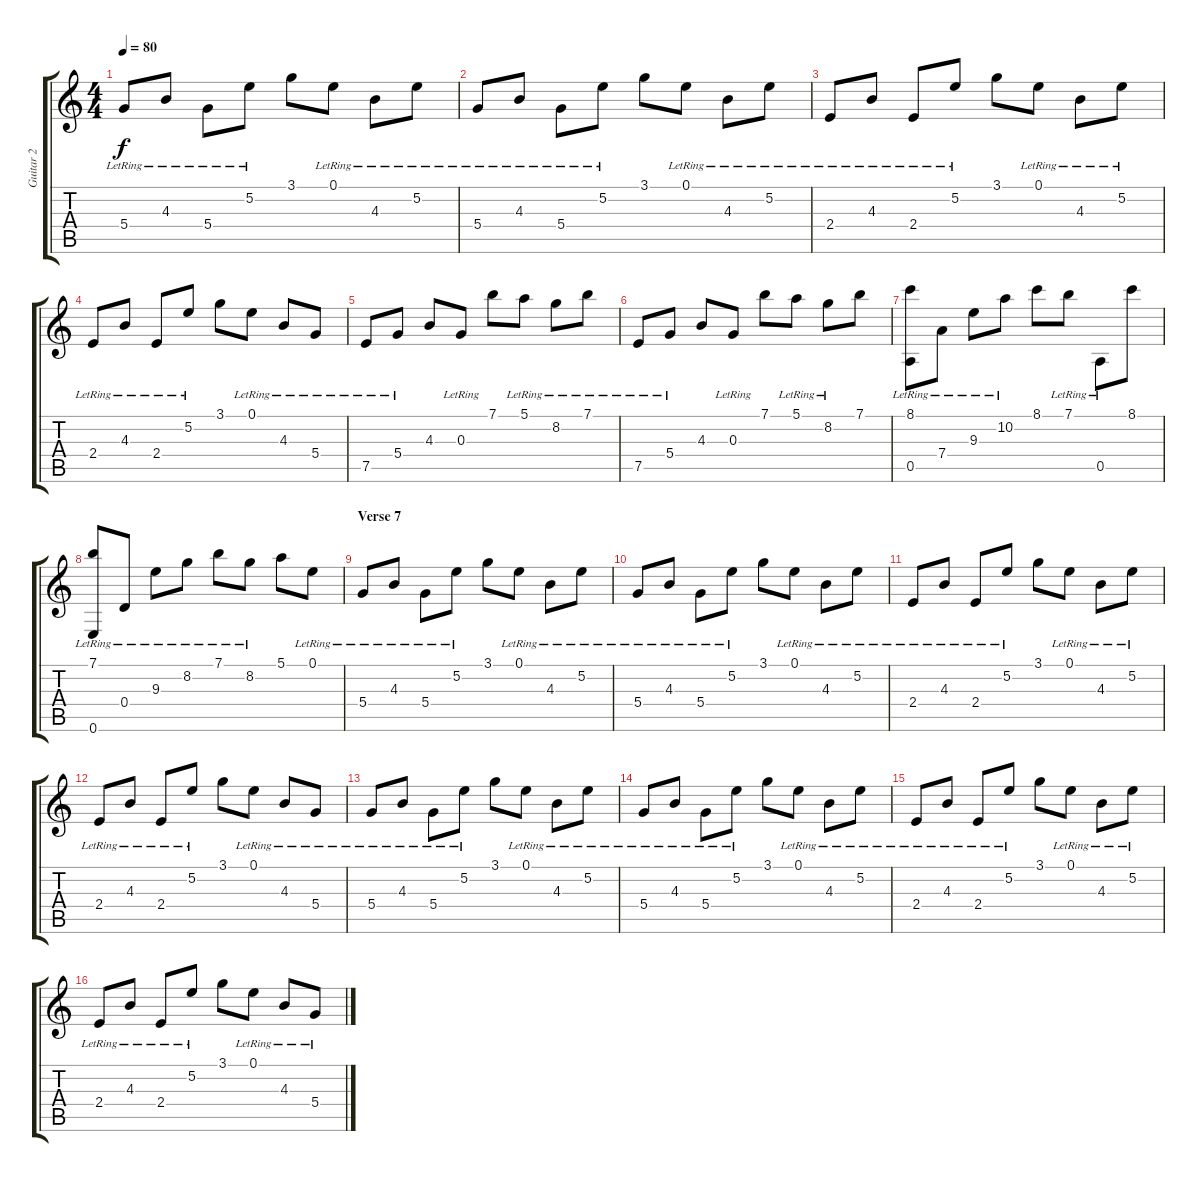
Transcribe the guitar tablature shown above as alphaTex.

\track ("Guitar 2" "Guitar 2") {instrument acousticguitarsteel}
\staff {score tabs}
\tuning (E4 B3 G3 D3 A2 E2) {hide}
\ts (4 4)
\tempo 80
\clef g2
\ks c
5.4{lr}.8{dy f} 4.3{lr}.8 5.4{lr}.8 5.2{lr}.8 3.1.8 0.1{lr}.8 4.3{lr}.8 5.2{lr}.8 |
5.4{lr}.8 4.3{lr}.8 5.4{lr}.8 5.2{lr}.8 3.1.8 0.1{lr}.8 4.3{lr}.8 5.2{lr}.8 |
2.4{lr}.8 4.3{lr}.8 2.4{lr}.8 5.2{lr}.8 3.1.8 0.1{lr}.8 4.3{lr}.8 5.2{lr}.8 |
2.4{lr}.8 4.3{lr}.8 2.4{lr}.8 5.2{lr}.8 3.1.8 0.1{lr}.8 4.3{lr}.8 5.4{lr}.8 |
7.5{lr}.8 5.4{lr}.8 4.3.8 0.3{lr}.8 7.1.8 5.1{lr}.8 8.2{lr}.8 7.1{lr}.8 |
7.5{lr}.8 5.4{lr}.8 4.3.8 0.3{lr}.8 7.1.8 5.1{lr}.8 8.2{lr}.8 7.1.8 |
(8.1{lr} 0.5{lr}).8 7.4{lr}.8 9.3{lr}.8 10.2{lr}.8 8.1.8 7.1{lr}.8 0.5{lr}.8 8.1.8 |
(7.1{lr} 0.6{lr}).8 0.4{lr}.8 9.3{lr}.8 8.2{lr}.8 7.1{lr}.8 8.2{lr}.8 5.1.8 0.1{lr}.8 |
\section ("" "Verse 7")
5.4{lr}.8 4.3{lr}.8 5.4{lr}.8 5.2{lr}.8 3.1.8 0.1{lr}.8 4.3{lr}.8 5.2{lr}.8 |
5.4{lr}.8 4.3{lr}.8 5.4{lr}.8 5.2{lr}.8 3.1.8 0.1{lr}.8 4.3{lr}.8 5.2{lr}.8 |
2.4{lr}.8 4.3{lr}.8 2.4{lr}.8 5.2{lr}.8 3.1.8 0.1{lr}.8 4.3{lr}.8 5.2{lr}.8 |
2.4{lr}.8 4.3{lr}.8 2.4{lr}.8 5.2{lr}.8 3.1.8 0.1{lr}.8 4.3{lr}.8 5.4{lr}.8 |
5.4{lr}.8 4.3{lr}.8 5.4{lr}.8 5.2{lr}.8 3.1.8 0.1{lr}.8 4.3{lr}.8 5.2{lr}.8 |
5.4{lr}.8 4.3{lr}.8 5.4{lr}.8 5.2{lr}.8 3.1.8 0.1{lr}.8 4.3{lr}.8 5.2{lr}.8 |
2.4{lr}.8 4.3{lr}.8 2.4{lr}.8 5.2{lr}.8 3.1.8 0.1{lr}.8 4.3{lr}.8 5.2{lr}.8 |
2.4{lr}.8 4.3{lr}.8 2.4{lr}.8 5.2{lr}.8 3.1.8 0.1{lr}.8 4.3{lr}.8 5.4{lr}.8
